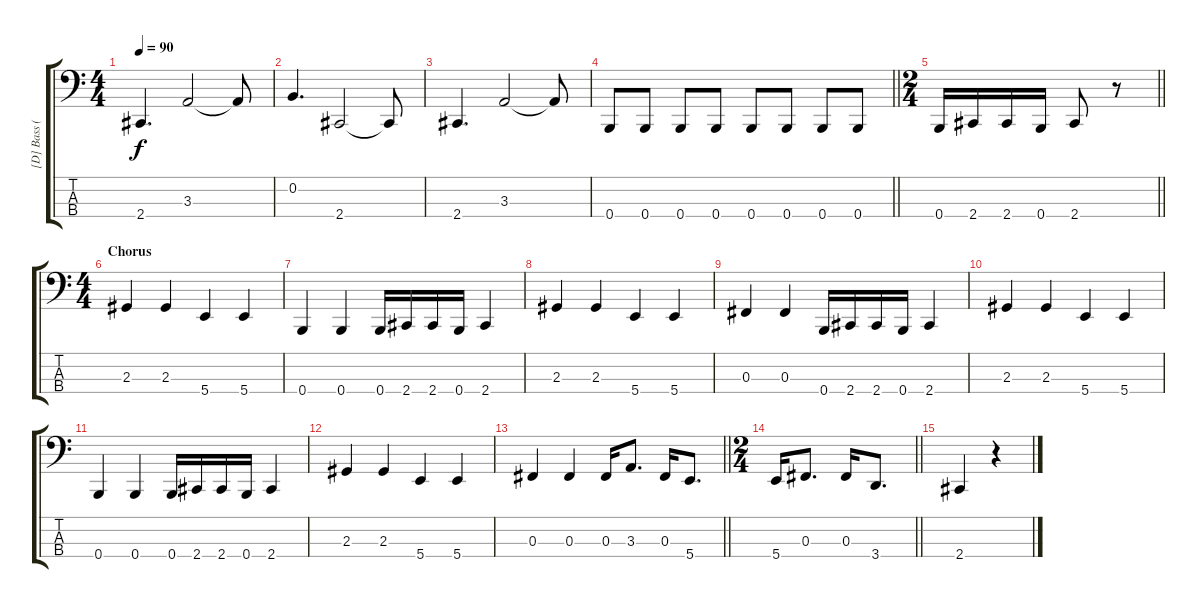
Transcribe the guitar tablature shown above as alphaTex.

\track ("[D] Bass (Denver) " "[D] Bass (") {instrument electricbassfinger}
\staff {score tabs}
\tuning (E2 B1 Gb1 B0) {hide}
\ts (4 4)
\tempo 90
\clef f4
\ks c
2.4.4{d dy f} 3.3.2 3.3{t}.8 |
0.2.4{d} 2.4.2 2.4{t}.8 |
2.4.4{d} 3.3.2 3.3{t}.8 |
\barLineRight lightlight
0.4.8 0.4.8 0.4.8 0.4.8 0.4.8 0.4.8 0.4.8 0.4.8 |
\ts (2 4)
\barLineRight lightlight
0.4.16 2.4.16 2.4.16 0.4.16 2.4.8 r.8 |
\ts (4 4)
\section ("" "Chorus")
2.3.4 2.3.4 5.4.4 5.4.4 |
0.4.4 0.4.4 0.4.16 2.4.16 2.4.16 0.4.16 2.4.4 |
2.3.4 2.3.4 5.4.4 5.4.4 |
0.3.4 0.3.4 0.4.16 2.4.16 2.4.16 0.4.16 2.4.4 |
2.3.4 2.3.4 5.4.4 5.4.4 |
0.4.4 0.4.4 0.4.16 2.4.16 2.4.16 0.4.16 2.4.4 |
2.3.4 2.3.4 5.4.4 5.4.4 |
\barLineRight lightlight
0.3.4 0.3.4 0.3.16 3.3.8{d} 0.3.16 5.4.8{d} |
\ts (2 4)
\barLineRight lightlight
5.4.16 0.3.8{d} 0.3.16 3.4.8{d} |
2.4.4 r.4
